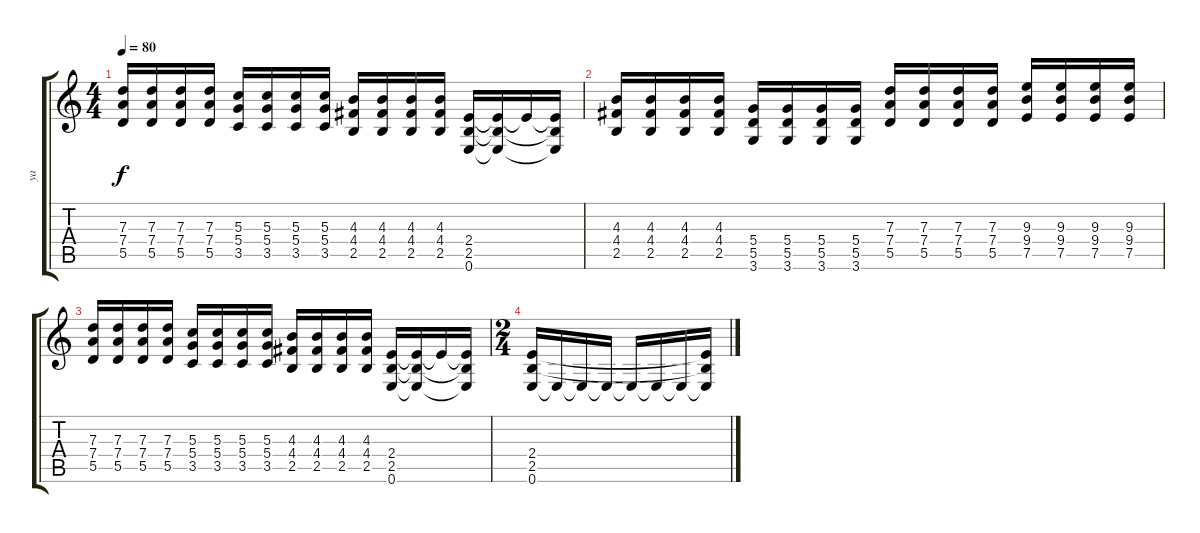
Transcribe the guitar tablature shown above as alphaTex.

\track ("ya" "ya") {instrument electricguitarclean}
\staff {score tabs}
\tuning (E4 B3 G3 D3 A2 E2) {hide}
\ts (4 4)
\tempo 80
\clef g2
\ks c
(7.3 7.4 5.5).16{dy f} (7.3 7.4 5.5).16 (7.3 7.4 5.5).16 (7.3 7.4 5.5).16 (5.3 5.4 3.5).16 (5.3 5.4 3.5).16 (5.3 5.4 3.5).16 (5.3 5.4 3.5).16 (4.3 4.4 2.5).16 (4.3 4.4 2.5).16 (4.3 4.4 2.5).16 (4.3 4.4 2.5).16 (2.4 2.5 0.6).16 (2.4{t} 2.5{t} 0.6{t}).16 2.4{t}.16 (2.4{t} 2.5{t} 0.6{t}).16 |
(4.3 4.4 2.5).16 (4.3 4.4 2.5).16 (4.3 4.4 2.5).16 (4.3 4.4 2.5).16 (5.4 5.5 3.6).16 (5.4 5.5 3.6).16 (5.4 5.5 3.6).16 (5.4 5.5 3.6).16 (7.3 7.4 5.5).16 (7.3 7.4 5.5).16 (7.3 7.4 5.5).16 (7.3 7.4 5.5).16 (9.3 9.4 7.5).16 (9.3 9.4 7.5).16 (9.3 9.4 7.5).16 (9.3 9.4 7.5).16 |
(7.3 7.4 5.5).16 (7.3 7.4 5.5).16 (7.3 7.4 5.5).16 (7.3 7.4 5.5).16 (5.3 5.4 3.5).16 (5.3 5.4 3.5).16 (5.3 5.4 3.5).16 (5.3 5.4 3.5).16 (4.3 4.4 2.5).16 (4.3 4.4 2.5).16 (4.3 4.4 2.5).16 (4.3 4.4 2.5).16 (2.4 2.5 0.6).16 (2.4{t} 2.5{t} 0.6{t}).16 2.4{t}.16 (2.4{t} 2.5{t} 0.6{t}).16 |
\ts (2 4)
(2.4 2.5 0.6).16 0.6{t}.16 0.6{t}.16 0.6{t}.16 0.6{t}.16 0.6{t}.16 0.6{t}.16 (2.4{t} 2.5{t} 0.6{t}).16
